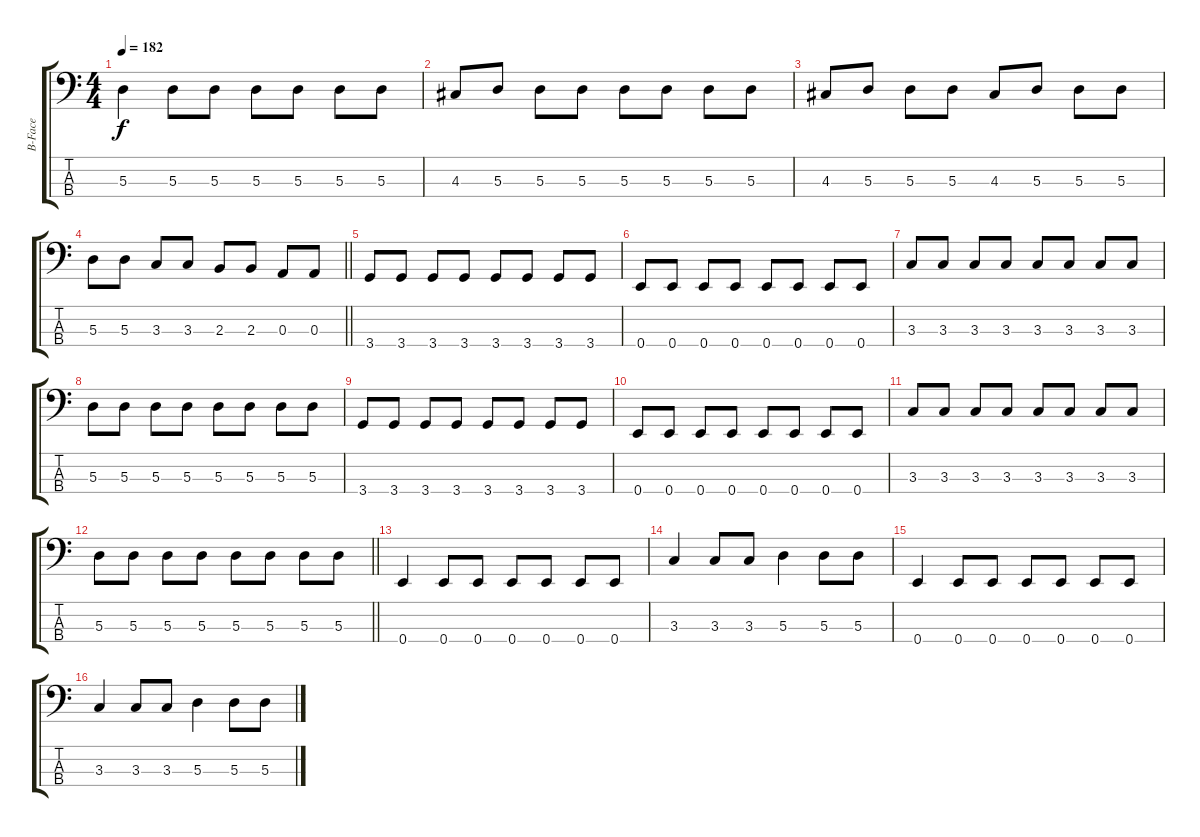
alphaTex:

\track ("B-Face" "B-Face") {instrument electricbasspick}
\staff {score tabs}
\tuning (G2 D2 A1 E1) {hide}
\ts (4 4)
\section ("" "")
\tempo 182
\clef f4
\ks c
5.3.4{dy f} 5.3.8 5.3.8 5.3.8 5.3.8 5.3.8 5.3.8 |
4.3.8 5.3.8 5.3.8 5.3.8 5.3.8 5.3.8 5.3.8 5.3.8 |
4.3.8 5.3.8 5.3.8 5.3.8 4.3.8 5.3.8 5.3.8 5.3.8 |
\barLineRight lightlight
5.3.8 5.3.8 3.3.8 3.3.8 2.3.8 2.3.8 0.3.8 0.3.8 |
\section ("" "")
3.4.8 3.4.8 3.4.8 3.4.8 3.4.8 3.4.8 3.4.8 3.4.8 |
0.4.8 0.4.8 0.4.8 0.4.8 0.4.8 0.4.8 0.4.8 0.4.8 |
3.3.8 3.3.8 3.3.8 3.3.8 3.3.8 3.3.8 3.3.8 3.3.8 |
5.3.8 5.3.8 5.3.8 5.3.8 5.3.8 5.3.8 5.3.8 5.3.8 |
3.4.8 3.4.8 3.4.8 3.4.8 3.4.8 3.4.8 3.4.8 3.4.8 |
0.4.8 0.4.8 0.4.8 0.4.8 0.4.8 0.4.8 0.4.8 0.4.8 |
3.3.8 3.3.8 3.3.8 3.3.8 3.3.8 3.3.8 3.3.8 3.3.8 |
\barLineRight lightlight
5.3.8 5.3.8 5.3.8 5.3.8 5.3.8 5.3.8 5.3.8 5.3.8 |
\section ("" "")
0.4.4 0.4.8 0.4.8 0.4.8 0.4.8 0.4.8 0.4.8 |
3.3.4 3.3.8 3.3.8 5.3.4 5.3.8 5.3.8 |
0.4.4 0.4.8 0.4.8 0.4.8 0.4.8 0.4.8 0.4.8 |
3.3.4 3.3.8 3.3.8 5.3.4 5.3.8 5.3.8
